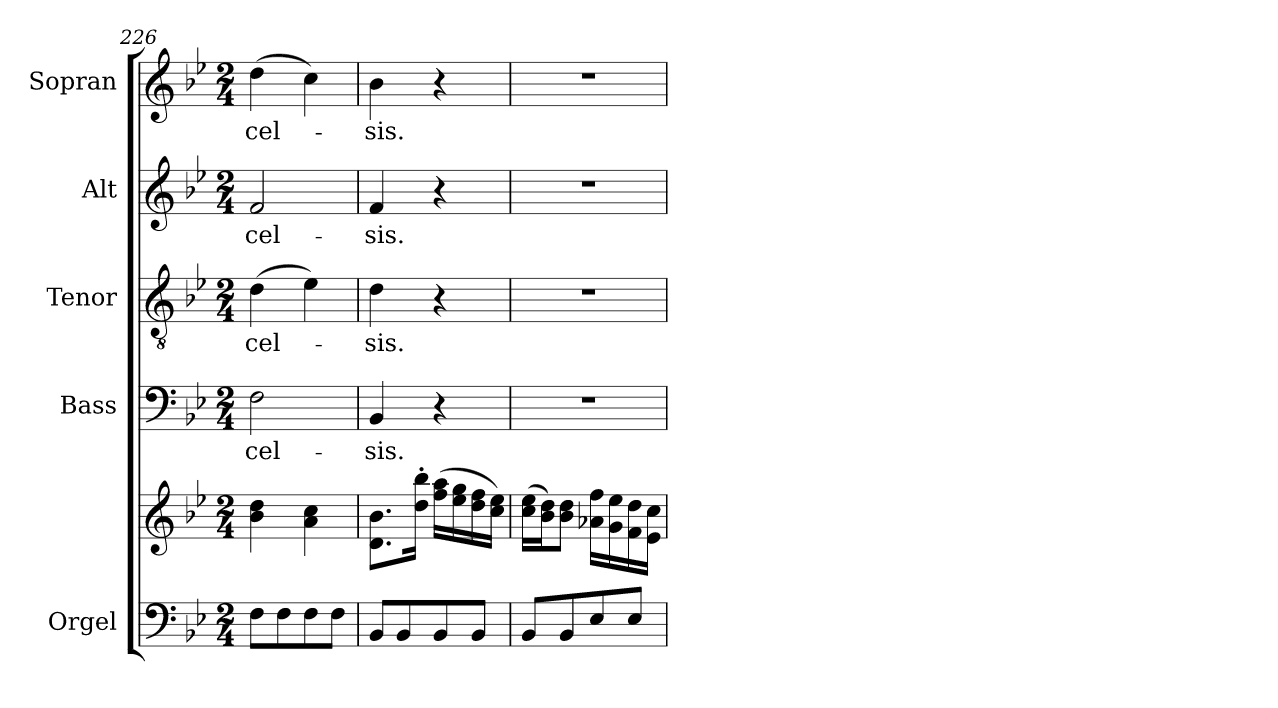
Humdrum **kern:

**kern	**kern	**kern	**text	**kern	**text	**kern	**text	**kern	**text
*part5	*part5	*part4	*part4	*part3	*part3	*part2	*part2	*part1	*part1
*staff6	*staff5	*staff4	*staff4	*staff3	*staff3	*staff2	*staff2	*staff1	*staff1
*I"Orgel	*	*I"Bass	*	*I"Tenor	*	*I"Alt	*	*I"Sopran	*
*I'Org.	*	*I'B.	*	*I'T.	*	*I'A.	*	*I'S.	*
*clefF4	*clefG2	*clefF4	*	*clefGv2	*	*clefG2	*	*clefG2	*
*k[b-e-]	*k[b-e-]	*k[b-e-]	*	*k[b-e-]	*	*k[b-e-]	*	*k[b-e-]	*
*B-:	*B-:	*B-:	*	*B-:	*	*B-:	*	*B-:	*
*M2/4	*M2/4	*M2/4	*	*M2/4	*	*M2/4	*	*M2/4	*
=226	=226	=226	=226	=226	=226	=226	=226	=226	=226
!	!	!	!LO:LY:b	!	!LO:LY:b	!	!LO:LY:b	!	!LO:LY:b
8F\L	4b-\ 4dd\	2F\	-cel-	(>4d\	-cel-	2f/	-cel-	(>4dd\	-cel-
8F\	.	.	.	.	.	.	.	.	.
8F\	4a\ 4cc\	.	.	4e-\)	.	.	.	4cc\)	.
8F\J	.	.	.	.	.	.	.	.	.
=227	=227	=227	=227	=227	=227	=227	=227	=227	=227
!	!	!	!LO:LY:b	!	!LO:LY:b	!	!LO:LY:b	!	!LO:LY:b
8BB-/L	8.d\ 8.b-\L	4BB-/	-sis.	4d\	-sis.	4f/	-sis.	4b-\	-sis.
8BB-/	.	.	.	.	.	.	.	.	.
.	16dd\'> 16bb-\'>Jk	.	.	.	.	.	.	.	.
8BB-/	(>16ff\ 16aa\LL	4r	.	4r	.	4r	.	4r	.
.	16ee-\ 16gg\	.	.	.	.	.	.	.	.
8BB-/J	16dd\ 16ff\	.	.	.	.	.	.	.	.
.	16cc\ 16ee-\JJ)	.	.	.	.	.	.	.	.
=228	=228	=228	=228	=228	=228	=228	=228	=228	=228
8BB-/L	(>16cc\ 16ee-\LL	2r	.	2r	.	2r	.	2r	.
.	16b-\ 16dd\J)	.	.	.	.	.	.	.	.
8BB-/	8b-\ 8dd\J	.	.	.	.	.	.	.	.
8E-/	16a-X\ 16ff\LL	.	.	.	.	.	.	.	.
.	16g\ 16ee-\	.	.	.	.	.	.	.	.
8E-/J	16f\ 16dd\	.	.	.	.	.	.	.	.
.	16e-\ 16cc\JJ	.	.	.	.	.	.	.	.
=	=	=	=	=	=	=	=	=	=
*-	*-	*-	*-	*-	*-	*-	*-	*-	*-
